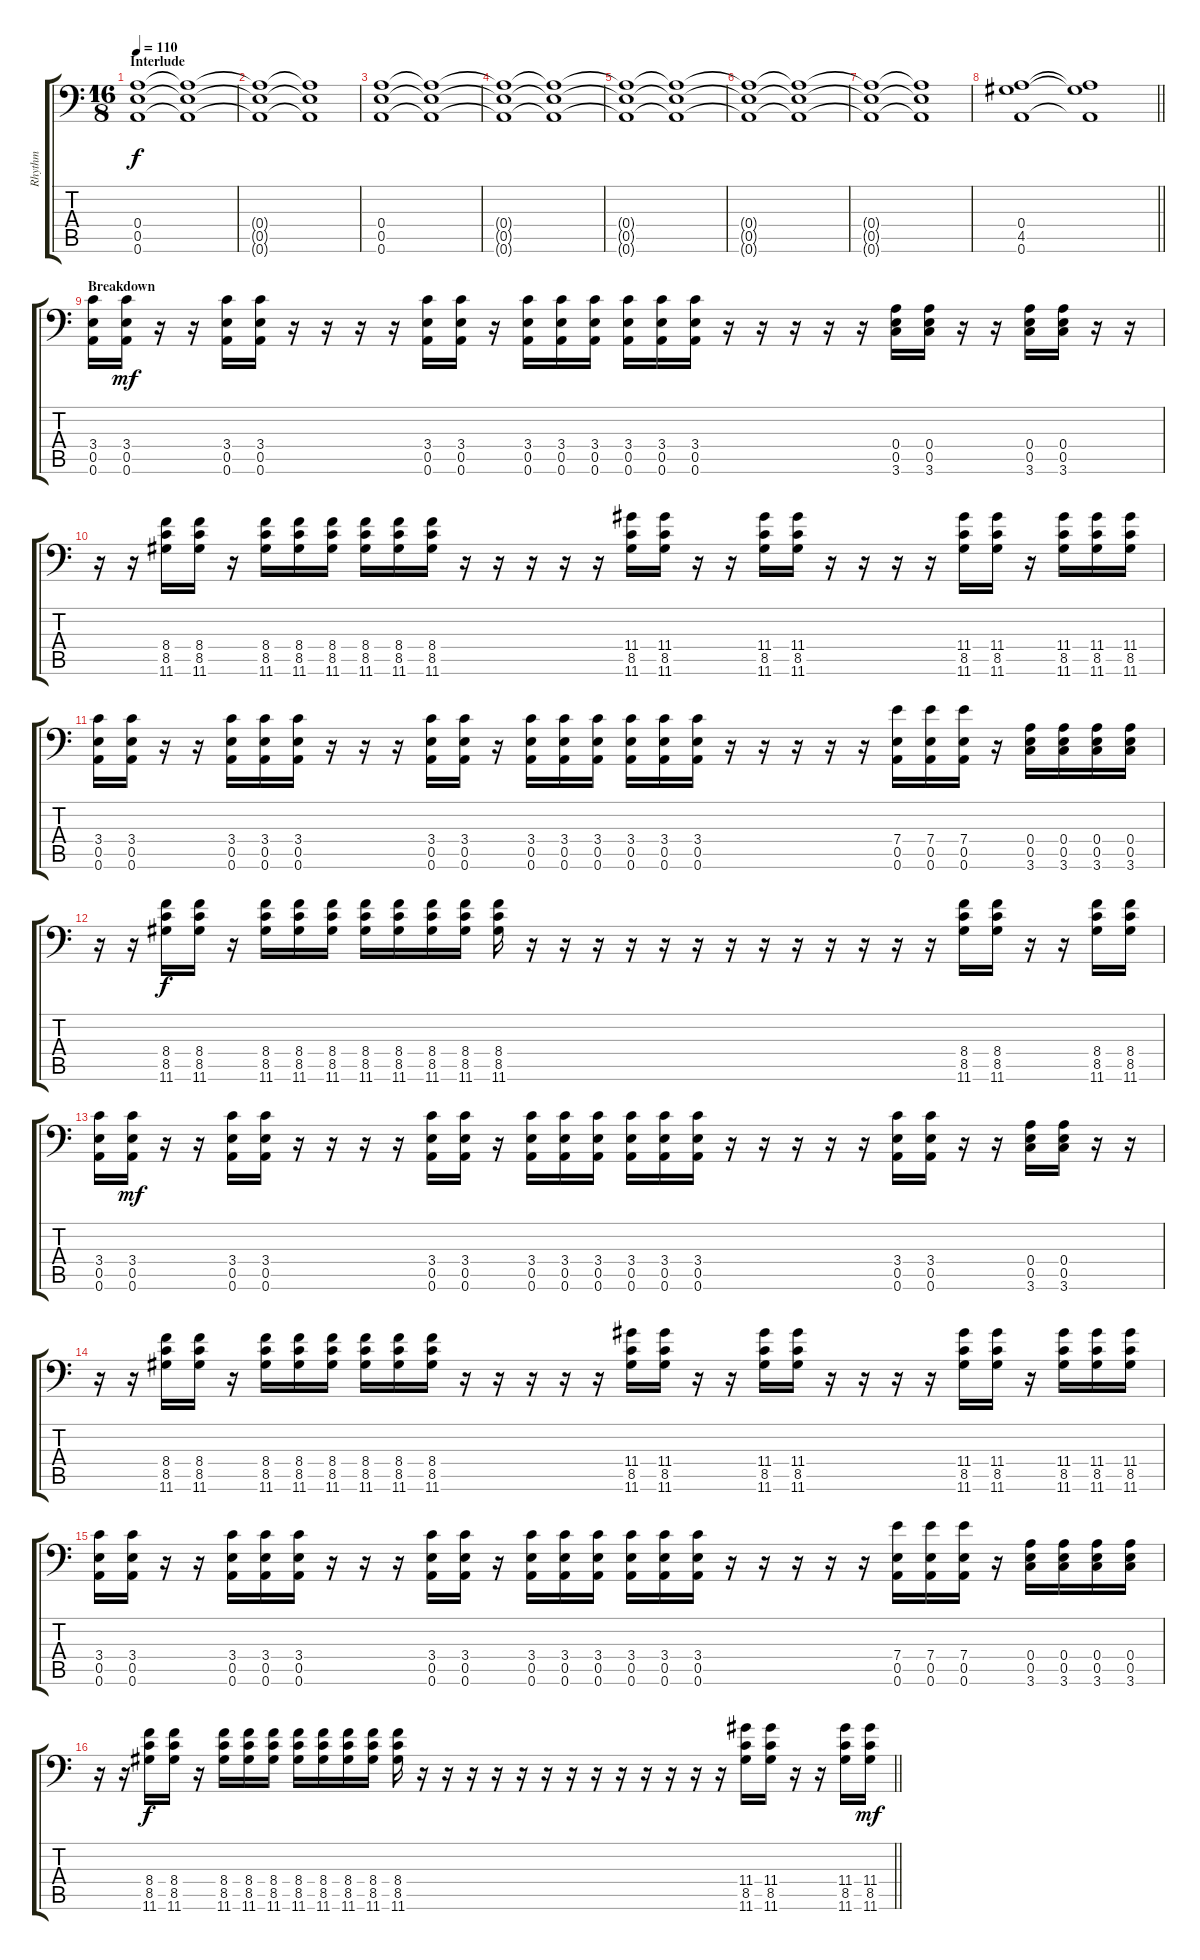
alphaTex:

\track ("Rhythm" "Rhythm") {instrument distortionguitar}
\staff {score tabs}
\tuning (B3 Gb3 D3 A2 E2 A1) {hide}
\ts (16 8)
\section ("" "Interlude")
\tempo 110
\clef f4
\ks c
(0.4 0.5 0.6).1{dy f} (0.4{t} 0.5{t} 0.6{t}).1 |
(0.4{t} 0.5{t} 0.6{t}).1 (0.4{t} 0.5{t} 0.6{t}).1 |
(0.4 0.5 0.6).1{volume 9} (0.4{t} 0.5{t} 0.6{t}).1 |
(0.4{t} 0.5{t} 0.6{t}).1 (0.4{t} 0.5{t} 0.6{t}).1 |
(0.4{t} 0.5{t} 0.6{t}).1{volume 0} (0.4{t} 0.5{t} 0.6{t}).1 |
(0.4{t} 0.5{t} 0.6{t}).1 (0.4{t} 0.5{t} 0.6{t}).1 |
(0.4{t} 0.5{t} 0.6{t}).1 (0.4{t} 0.5{t} 0.6{t}).1 |
\barLineRight lightlight
(0.4 4.5 0.6).1{volume 15} (0.4{t} 4.5{t} 0.6{t}).1 |
\section ("" "Breakdown")
(3.4 0.5 0.6).16 (3.4 0.5 0.6).16{dy mf} r.16 r.16 (3.4 0.5 0.6).16 (3.4 0.5 0.6).16 r.16 r.16 r.16 r.16 (3.4 0.5 0.6).16 (3.4 0.5 0.6).16 r.16 (3.4 0.5 0.6).16 (3.4 0.5 0.6).16 (3.4 0.5 0.6).16 (3.4 0.5 0.6).16 (3.4 0.5 0.6).16 (3.4 0.5 0.6).16 r.16 r.16 r.16 r.16 r.16 (0.4 0.5 3.6).16 (0.4 0.5 3.6).16 r.16 r.16 (0.4 0.5 3.6).16 (0.4 0.5 3.6).16 r.16 r.16 |
r.16 r.16 (8.4 8.5 11.6).16 (8.4 8.5 11.6).16 r.16 (8.4 8.5 11.6).16 (8.4 8.5 11.6).16 (8.4 8.5 11.6).16 (8.4 8.5 11.6).16 (8.4 8.5 11.6).16 (8.4 8.5 11.6).16 r.16 r.16 r.16 r.16 r.16 (11.4 8.5 11.6).16 (11.4 8.5 11.6).16 r.16 r.16 (11.4 8.5 11.6).16 (11.4 8.5 11.6).16 r.16 r.16 r.16 r.16 (11.4 8.5 11.6).16 (11.4 8.5 11.6).16 r.16 (11.4 8.5 11.6).16 (11.4 8.5 11.6).16 (11.4 8.5 11.6).16 |
(3.4 0.5 0.6).16 (3.4 0.5 0.6).16 r.16 r.16 (3.4 0.5 0.6).16 (3.4 0.5 0.6).16 (3.4 0.5 0.6).16 r.16 r.16 r.16 (3.4 0.5 0.6).16 (3.4 0.5 0.6).16 r.16 (3.4 0.5 0.6).16 (3.4 0.5 0.6).16 (3.4 0.5 0.6).16 (3.4 0.5 0.6).16 (3.4 0.5 0.6).16 (3.4 0.5 0.6).16 r.16 r.16 r.16 r.16 r.16 (7.4 0.5 0.6).16 (7.4 0.5 0.6).16 (7.4 0.5 0.6).16 r.16 (0.4 0.5 3.6).16 (0.4 0.5 3.6).16 (0.4 0.5 3.6).16 (0.4 0.5 3.6).16 |
r.16 r.16 (8.4 8.5 11.6).16{dy f} (8.4 8.5 11.6).16 r.16 (8.4 8.5 11.6).16 (8.4 8.5 11.6).16 (8.4 8.5 11.6).16 (8.4 8.5 11.6).16 (8.4 8.5 11.6).16 (8.4 8.5 11.6).16 (8.4 8.5 11.6).16 (8.4 8.5 11.6).16 r.16 r.16 r.16 r.16 r.16 r.16 r.16 r.16 r.16 r.16 r.16 r.16 r.16 (8.4 8.5 11.6).16 (8.4 8.5 11.6).16 r.16 r.16 (8.4 8.5 11.6).16 (8.4 8.5 11.6).16 |
(3.4 0.5 0.6).16 (3.4 0.5 0.6).16{dy mf} r.16 r.16 (3.4 0.5 0.6).16 (3.4 0.5 0.6).16 r.16 r.16 r.16 r.16 (3.4 0.5 0.6).16 (3.4 0.5 0.6).16 r.16 (3.4 0.5 0.6).16 (3.4 0.5 0.6).16 (3.4 0.5 0.6).16 (3.4 0.5 0.6).16 (3.4 0.5 0.6).16 (3.4 0.5 0.6).16 r.16 r.16 r.16 r.16 r.16 (3.4 0.5 0.6).16 (3.4 0.5 0.6).16 r.16 r.16 (0.4 0.5 3.6).16 (0.4 0.5 3.6).16 r.16 r.16 |
r.16 r.16 (8.4 8.5 11.6).16 (8.4 8.5 11.6).16 r.16 (8.4 8.5 11.6).16 (8.4 8.5 11.6).16 (8.4 8.5 11.6).16 (8.4 8.5 11.6).16 (8.4 8.5 11.6).16 (8.4 8.5 11.6).16 r.16 r.16 r.16 r.16 r.16 (11.4 8.5 11.6).16 (11.4 8.5 11.6).16 r.16 r.16 (11.4 8.5 11.6).16 (11.4 8.5 11.6).16 r.16 r.16 r.16 r.16 (11.4 8.5 11.6).16 (11.4 8.5 11.6).16 r.16 (11.4 8.5 11.6).16 (11.4 8.5 11.6).16 (11.4 8.5 11.6).16 |
(3.4 0.5 0.6).16 (3.4 0.5 0.6).16 r.16 r.16 (3.4 0.5 0.6).16 (3.4 0.5 0.6).16 (3.4 0.5 0.6).16 r.16 r.16 r.16 (3.4 0.5 0.6).16 (3.4 0.5 0.6).16 r.16 (3.4 0.5 0.6).16 (3.4 0.5 0.6).16 (3.4 0.5 0.6).16 (3.4 0.5 0.6).16 (3.4 0.5 0.6).16 (3.4 0.5 0.6).16 r.16 r.16 r.16 r.16 r.16 (7.4 0.5 0.6).16 (7.4 0.5 0.6).16 (7.4 0.5 0.6).16 r.16 (0.4 0.5 3.6).16 (0.4 0.5 3.6).16 (0.4 0.5 3.6).16 (0.4 0.5 3.6).16 |
\barLineRight lightlight
r.16 r.16 (8.4 8.5 11.6).16{dy f} (8.4 8.5 11.6).16 r.16 (8.4 8.5 11.6).16 (8.4 8.5 11.6).16 (8.4 8.5 11.6).16 (8.4 8.5 11.6).16 (8.4 8.5 11.6).16 (8.4 8.5 11.6).16 (8.4 8.5 11.6).16 (8.4 8.5 11.6).16 r.16 r.16 r.16 r.16 r.16 r.16 r.16 r.16 r.16 r.16 r.16 r.16 r.16 (11.4 8.5 11.6).16 (11.4 8.5 11.6).16 r.16 r.16 (11.4 8.5 11.6).16 (11.4 8.5 11.6).16{dy mf}
